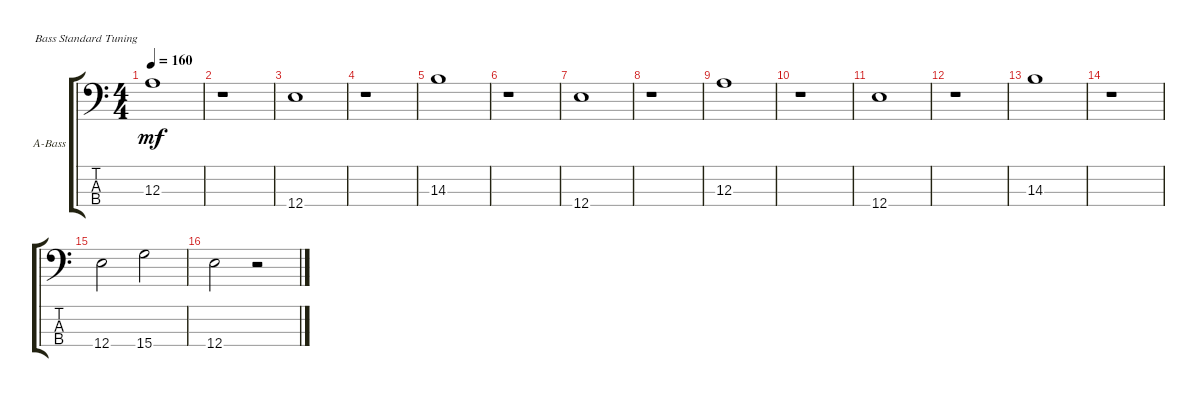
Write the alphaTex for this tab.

\defaultSystemsLayout 4
\bracketExtendMode groupsimilarinstruments
\firstSystemTrackNameOrientation horizontal
\otherSystemsTrackNameOrientation horizontal
\track ("Acoustic Bass" "A-Bass") {instrument acousticbass}
\staff {score tabs}
\tuning (G2 D2 A1 E1)
\ts (4 4)
\tempo 160
\clef f4
\scale
0.485477
\ks c
12.3.1{dy mf instrument acousticbass} |
\scale
0.257261 r.1 |
\scale
0.257261 12.4.1 |
\scale
0.333333 r.1 |
\scale
0.333333 14.3.1 |
\scale
0.333333 r.1 |
\scale
0.333333 12.4.1 |
\scale
0.333333 r.1 |
\scale
0.333333 12.3.1 |
\scale
0.333333 r.1 |
\scale
0.333333 12.4.1 |
\scale
0.333333 r.1 |
\scale
0.333333 14.3.1 |
\scale
0.333333 r.1 |
\scale
0.333333 12.4.2 15.4.2 |
\scale
0.313131 12.4.2 r.2
